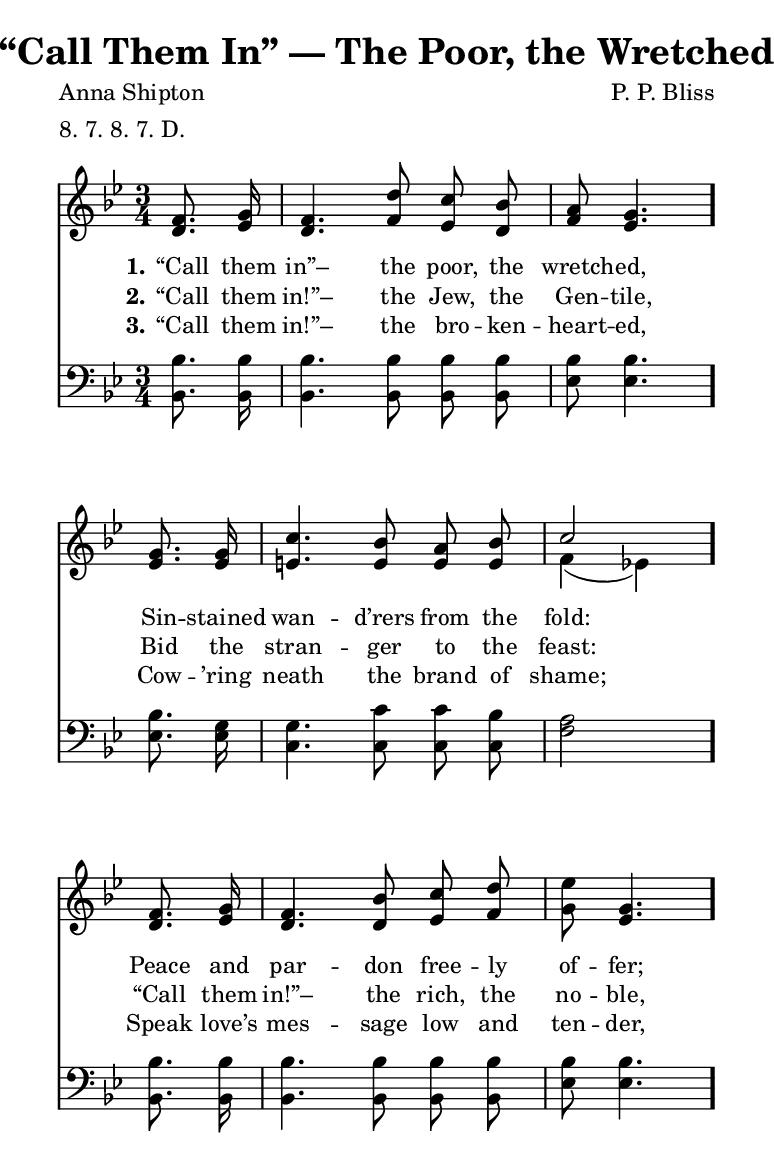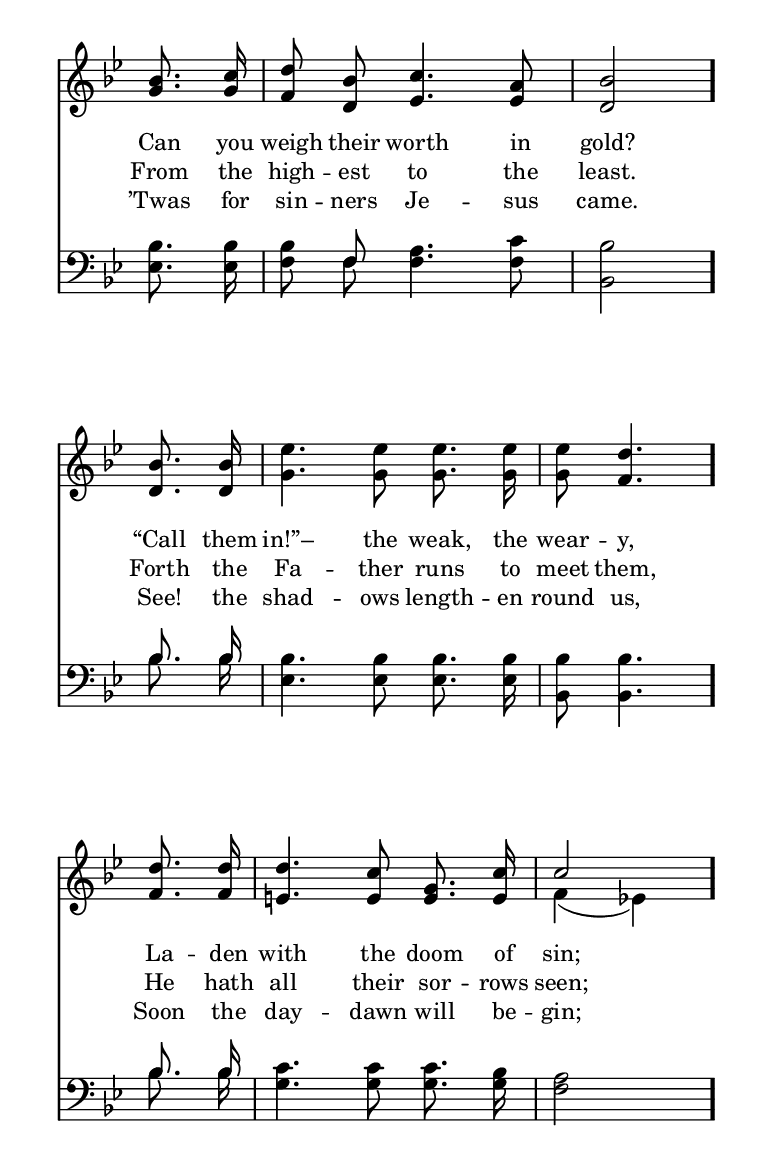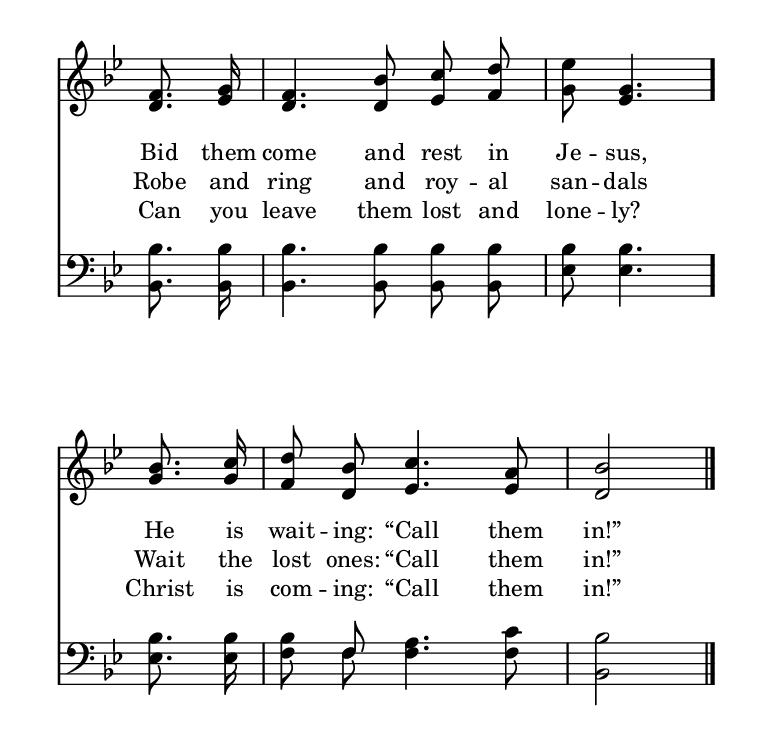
\include "common/global.ily"
\paper {
  \include "common/paper.ily"
}

\header{
  %gospel
  hymnnumber = "64"
  title = "“Call Them In” — The Poor, the Wretched"
  tunename = "Lower Lights"
  meter = "8. 7. 8. 7. D."
  poet = "Anna Shipton"
  composer = "P. P. Bliss"
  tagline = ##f
}

% for fermata in MIDI
ta = { \tempo 4=78 }
tb = { \tempo 4=39 }

patternAA = { c8. c16 | c4. c8 c8 c8 | c8 c4. }

patternBA = { c8. c16 | c4. c8 c8 c8 | c2 }
patternBB = { c8. c16 | c4. c8 c8 c8 | c4( c4) }
patternBC = { c8. c16 | c8 c8 c4. c8 | c2 }

patternCA = { c8. c16 | c4. c8 c8. c16 | c8 c4. }

patternDA = { c8. c16 | c4. c8 c8. c16 | c2 }
patternDB = { c8. c16 | c4. c8 c8. c16 | c4( c4) }

global = {
  \include "common/overrides.ily"
  \override Staff.TimeSignature.style = #'numbered
  \time 3/4
  \override Score.MetronomeMark.transparent = ##t % hide all fermata changes too
  \ta
  \key bes \major
  \partial 4
  \autoBeamOff
}

notesSoprano = {
\global
\relative c' {

  \changePitch \patternAA { f g | f d' c bes | a g }
  \changePitch \patternBA { g g | c bes a bes | c }
  \changePitch \patternAA { f, g | f bes c d | ees g, }
  \changePitch \patternBC { bes c | d bes c a | bes }

  \changePitch \patternCA { bes bes | ees ees ees ees | ees d }
  \changePitch \patternDA { d d | d c g c | c }
  \changePitch \patternAA { f, g | f bes c d | ees g, }
  \changePitch \patternBC { bes c | d bes c a | bes }

  \bar "|."

}
}

notesAlto = {
\global
\relative e' {

  \changePitch \patternAA { d ees | d f ees d | f ees }
  \changePitch \patternBB { ees ees | e e e e | f ees! }
  \changePitch \patternAA { d ees | d d ees f | g ees }
  \changePitch \patternBC { g g | f d ees ees | d }

  \changePitch \patternCA { d d | g g g g | g f }
  \changePitch \patternDB { f f e e e e | f ees! }
  \changePitch \patternAA { d ees | d d ees f | g ees }
  \changePitch \patternBC { g g | f d ees ees | d }

}
}

notesTenor = {
\global
\relative a {

  \changePitch \patternAA { bes bes | bes bes bes bes | bes bes }
  \changePitch \patternBA { bes g | g c c bes | a }
  \changePitch \patternAA { bes bes | bes bes bes bes | bes bes }
  \changePitch \patternBC { bes bes | bes f a c | bes }

  \changePitch \patternCA { bes bes | bes bes bes bes | bes bes }
  \changePitch \patternDA { bes bes | c c c bes | a }
  \changePitch \patternAA { bes bes | bes bes bes bes | bes bes }
  \changePitch \patternBC { bes bes | bes f a c | bes }

}
}

notesBass = {
\global
\relative f, {

  \changePitch \patternAA { bes bes | bes bes bes bes | ees ees }
  \changePitch \patternBA { ees ees | c c c c | f }
  \changePitch \patternAA { bes, bes | bes bes bes bes | ees ees }
  \changePitch \patternBC { ees ees | f f f f | bes, }

  \changePitch \patternCA { bes' bes | ees, ees ees ees | bes bes }
  \changePitch \patternDA { bes' bes | g g g g | f }
  \changePitch \patternAA { bes, bes | bes bes bes bes | ees ees }
  \changePitch \patternBC { ees ees | f f f f | bes, }

}
}

wordsA = \lyricmode {
\set stanza = "1."

“Call them in”– the poor, the wretch -- ed, \bar "."
Sin -- stained wan -- d’rers from the fold: \bar "." \eogbreak
Peace and par -- don free -- ly of -- fer; \bar "."
Can you weigh their worth in gold? \bar "." \eogbreak
“Call them in!”– the weak, the wear -- y, \bar "."
La -- den with the doom of sin; \bar "." \eogbreak
Bid them come and rest in Je -- sus, \bar "."
He is wait -- ing: “Call them in!” \bar "." \eogbreak

}

wordsB = \lyricmode {
\set stanza = "2."

“Call them in!”– the Jew, the Gen -- tile,
Bid the stran -- ger to the feast:
“Call them in!”– the rich, the no -- ble,
From the high -- est to the least.
Forth the Fa -- ther runs to meet them,
He hath all their sor -- rows seen;
Robe and ring and roy -- al san -- dals
Wait the lost ones: “Call them in!”

}

wordsC = \lyricmode {
\set stanza = "3."

“Call them in!”– the bro -- ken -- heart -- ed,
Cow -- ’ring neath the brand of shame;
Speak love’s mes -- sage low and ten -- der,
’Twas for sin -- ners Je -- sus came.
See! the shad -- ows length -- en round us,
Soon the day -- dawn will be -- gin;
Can you leave them lost and lone -- ly?
Christ is com -- ing: “Call them in!”

}

\score {
  \context ChoirStaff <<
    \context Staff = upper <<
      \set Staff.autoBeaming = ##f
      \set ChoirStaff.systemStartDelimiter = #'SystemStartBar
      \set ChoirStaff.printPartCombineTexts = ##f
      \partcombine #'(2 . 9) \notesSoprano \notesAlto
      \context NullVoice = sopranos { \voiceOne << \notesSoprano >> }
      \context Lyrics = one   \lyricsto sopranos \wordsA
      \context Lyrics = two   \lyricsto sopranos \wordsB
      \context Lyrics = three \lyricsto sopranos \wordsC
    >>
    \context Staff = men <<
      \set Staff.autoBeaming = ##f
      \clef bass
      \set ChoirStaff.printPartCombineTexts = ##f
      \partcombine #'(2 . 9) \notesTenor \notesBass
    >>
  >>
  \layout {
    \include "common/layout.ily"
  }
  \midi{
    \include "common/midi.ily"
  }
}

\version "2.19.49"  % necessary for upgrading to future LilyPond versions.

% vi:set et ts=2 sw=2 ai nocindent syntax=lilypond:
